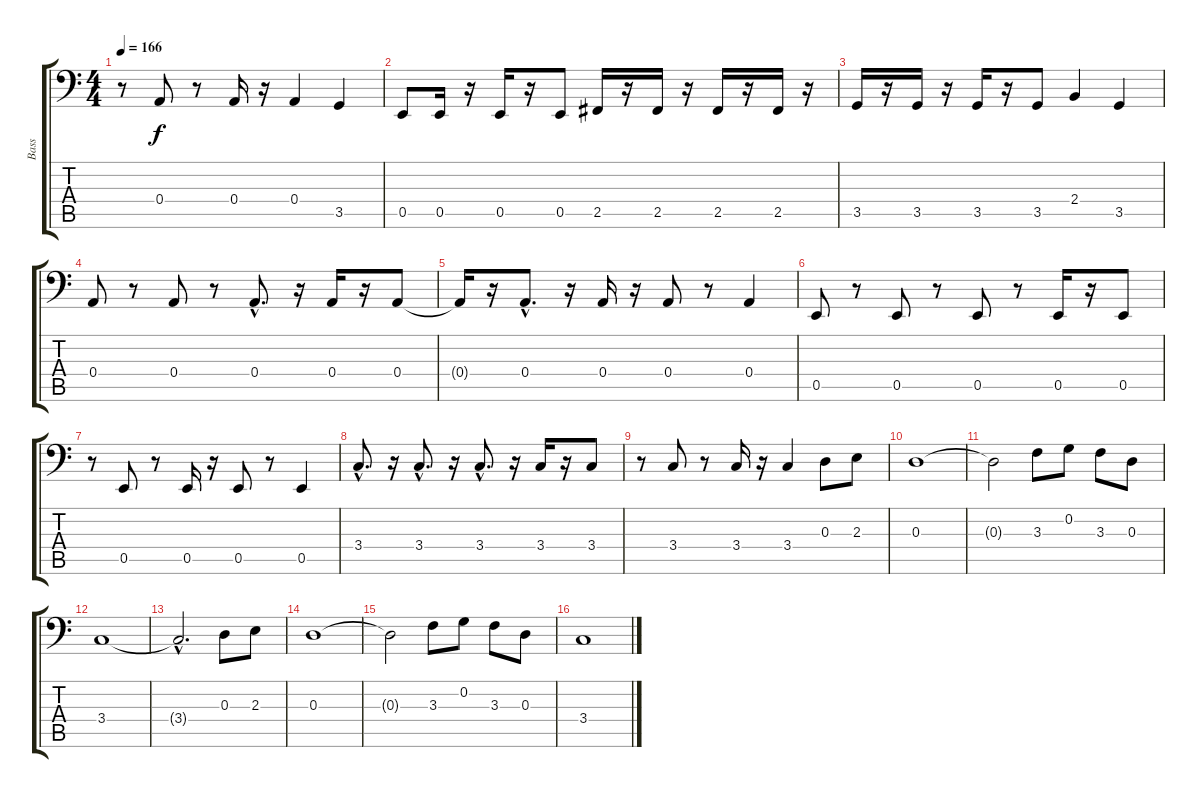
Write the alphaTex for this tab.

\track ("Bass" "Bass") {instrument electricbasspick}
\staff {score tabs}
\tuning (C3 G2 D2 A1 E1 B0) {hide}
\ts (4 4)
\tempo 166
\clef f4
\ks c
r.8{dy f} 0.4.8 r.8 0.4.16 r.16 0.4.4 3.5.4 |
0.5.8 0.5.16 r.16 0.5.16 r.16 0.5.8 2.5.16 r.16 2.5.16 r.16 2.5.16 r.16 2.5.16 r.16 |
3.5.16 r.16 3.5.16 r.16 3.5.16 r.16 3.5.8 2.4.4 3.5.4 |
0.4.8 r.8 0.4.8 r.8 0.4{hac}.8{d} r.16 0.4.16 r.16 0.4.8 |
0.4{t}.16 r.16 0.4{hac}.8{d} r.16 0.4.16 r.16 0.4.8 r.8 0.4.4 |
0.5.8 r.8 0.5.8 r.8 0.5.8 r.8 0.5.16 r.16 0.5.8 |
r.8 0.5.8 r.8 0.5.16 r.16 0.5.8 r.8 0.5.4 |
3.4{hac}.8{d} r.16 3.4{hac}.8{d} r.16 3.4{hac}.8{d} r.16 3.4.16 r.16 3.4.8 |
r.8 3.4.8 r.8 3.4.16 r.16 3.4.4 0.3.8 2.3.8 |
0.3.1 |
0.3{t}.2 3.3.8 0.2.8 3.3.8 0.3.8 |
3.4.1 |
3.4{hac t}.2{d} 0.3.8 2.3.8 |
0.3.1 |
0.3{t}.2 3.3.8 0.2.8 3.3.8 0.3.8 |
3.4.1
